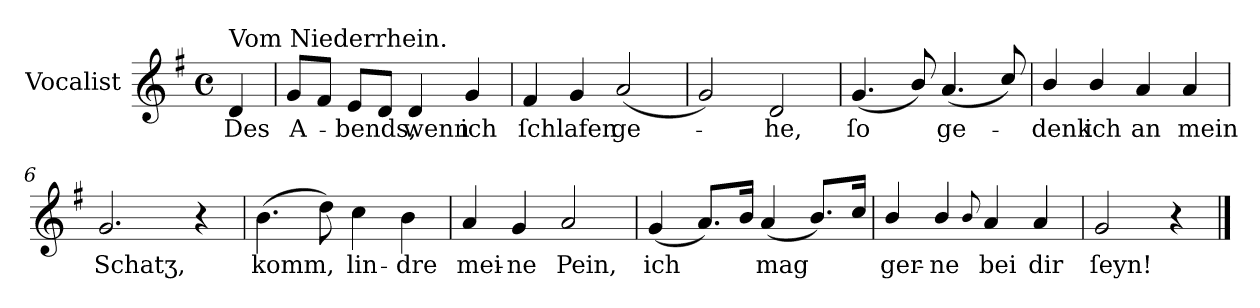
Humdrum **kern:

**kern	**text
*part1	*part1
*staff1	*staff1
*I"Vocalist	*
*k[f#]	*
*G:	*
*M4/4	*
*met(c)	*
=	=
!LO:TX:a:t=Vom Niederrhein.	!
4d	Des
=1	=1
8gL	A-
8f#J	.
8eL	-bends,
8dJ	.
4d	wenn
4g	ich
=2	=2
4f#	ſchlafen
4g	.
(>2a	ge-
=3	=3
2g)	.
2d	-he,
=4	=4
(4.g	ſo
8b/)	.
(4.a	ge-
8cc/)	.
=5	=5
4b/	-denk
4b/	ich
4a	an
4a	mein
=6	=6
2.g	Schatʒ,
4r	.
=7	=7
(4.b	komm,
8dd)	.
4cc	lin-
4b	-dre
=8	=8
4a	mei-
4g	-ne
2a	Pein,
=9	=9
(4g	ich
8.aL)	.
16bJk	.
(4a	mag
8.b/L)	.
16ccJk	.
=10	=10
4b/	ger-
4b/	-ne
8qqb	.
4a	bei
4a	dir
=11	=11
2g	ſeyn!
4r	.
==	==
*-	*-
